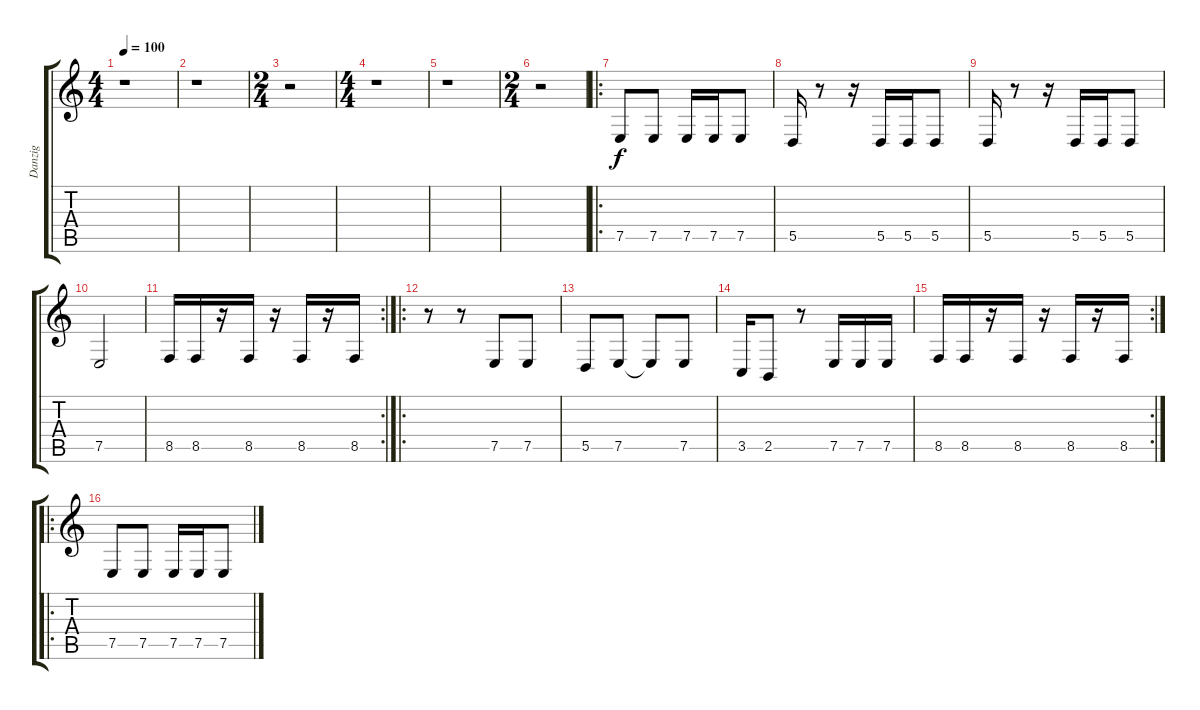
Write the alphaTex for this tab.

\track ("Danzig" "Danzig") {instrument lead2sawtooth}
\staff {score tabs}
\tuning (E4 B3 G3 D3 A2 E2) {hide}
\ts (4 4)
\tempo 100
\clef g2
\ks c
r.1{dy f instrument lead2sawtooth} |
r.1 |
\ts (2 4)
r.2 |
\ts (4 4)
r.1 |
r.1 |
\ts (2 4)
r.2 |
\ro
7.5.8 7.5.8 7.5.16 7.5.16 7.5.8 |
5.5.16 r.8 r.16 5.5.16 5.5.16 5.5.8 |
5.5.16 r.8 r.16 5.5.16 5.5.16 5.5.8 |
7.5.2 |
\rc 2
8.5.16 8.5.16 r.16 8.5.16 r.16 8.5.16 r.16 8.5.16 |
\ro
r.8 r.8 7.5.8 7.5.8 |
5.5.8 7.5.8 7.5{t}.8 7.5.8 |
3.5.16 2.5.8 r.8 7.5.16 7.5.16 7.5.16 |
\rc 2
8.5.16 8.5.16 r.16 8.5.16 r.16 8.5.16 r.16 8.5.16 |
\ro
7.5.8 7.5.8 7.5.16 7.5.16 7.5.8
